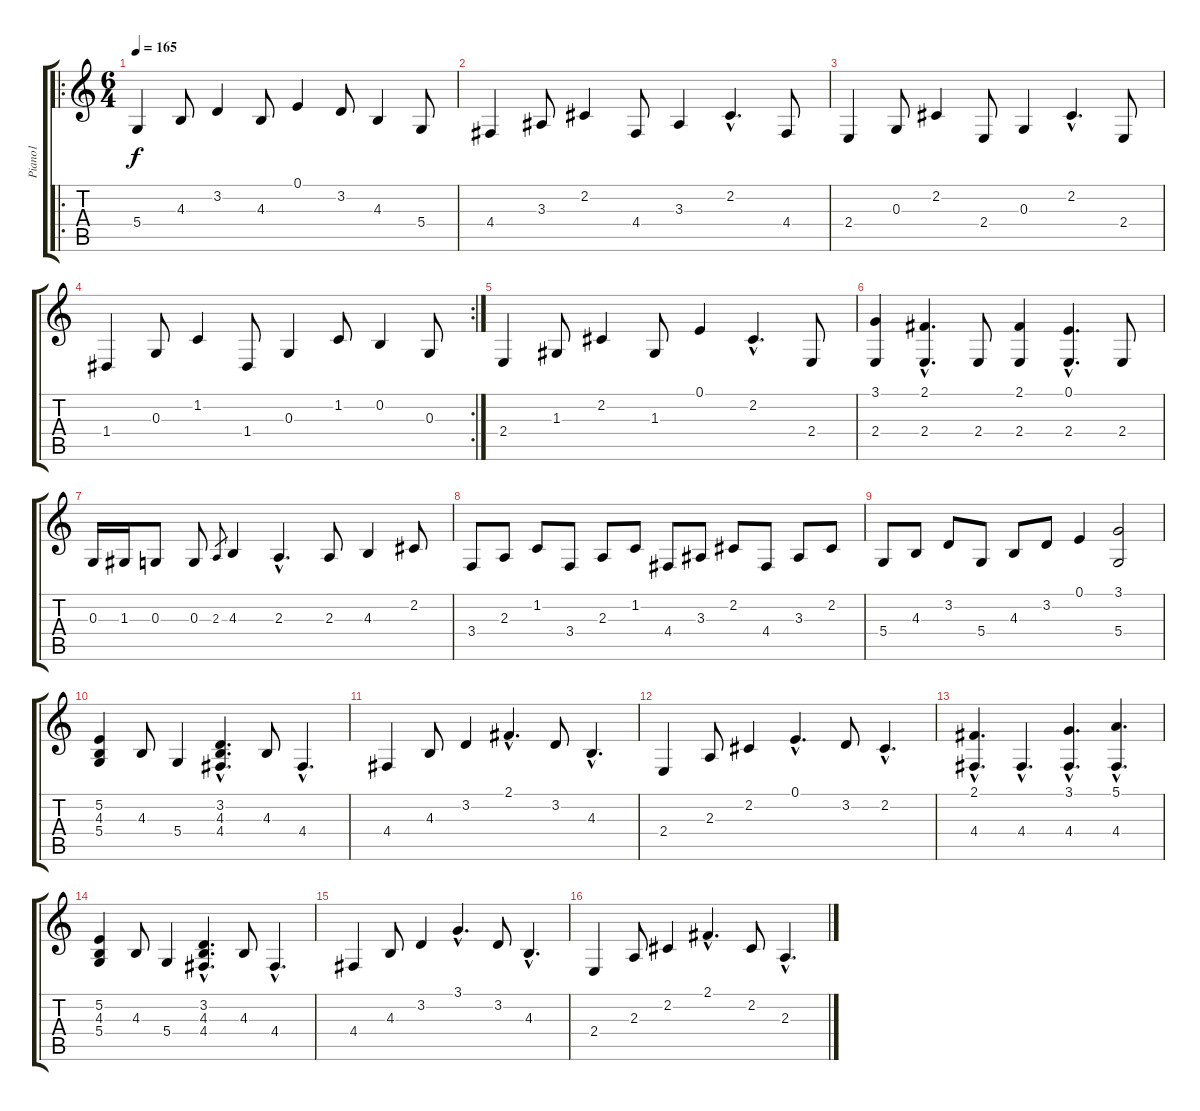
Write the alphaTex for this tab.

\track ("Piano1" "Piano1") {instrument acousticgrandpiano}
\staff {score tabs}
\tuning (E4 B3 G3 D3 A2 E2) {hide}
\ro
\ts (6 4)
\tempo 165
\clef g2
\ks c
5.4.4{dy f instrument acousticgrandpiano} 4.3.8 3.2.4 4.3.8 0.1.4 3.2.8 4.3.4 5.4.8 |
4.4.4 3.3.8 2.2.4 4.4.8 3.3.4 2.2{hac}.4{d} 4.4.8 |
2.4.4 0.3.8 2.2.4 2.4.8 0.3.4 2.2{hac}.4{d} 2.4.8 |
\rc 2
1.4.4 0.3.8 1.2.4 1.4.8 0.3.4 1.2.8 0.2.4 0.3.8 |
2.4.4 1.3.8 2.2.4 1.3.8 0.1.4 2.2{hac}.4{d} 2.4.8 |
(3.1 2.4).4 (2.1{hac} 2.4{hac}).4{d} 2.4.8 (2.1 2.4).4 (0.1{hac} 2.4{hac}).4{d} 2.4.8 |
0.3.16 1.3.16 0.3.8 0.3.8 2.3.8{gr} 4.3.4 2.3{hac}.4{d} 2.3.8 4.3.4 2.2.8 |
3.4.8 2.3.8 1.2.8 3.4.8 2.3.8 1.2.8 4.4.8 3.3.8 2.2.8 4.4.8 3.3.8 2.2.8 |
5.4.8 4.3.8 3.2.8 5.4.8 4.3.8 3.2.8 0.1.4 (3.1 5.4).2 |
(5.2 4.3 5.4).4 4.3.8 5.4.4 (3.2{hac} 4.3{hac} 4.4{hac}).4{d} 4.3.8 4.4{hac}.4{d} |
4.4.4 4.3.8 3.2.4 2.1{hac}.4{d} 3.2.8 4.3{hac}.4{d} |
2.4.4 2.3.8 2.2.4 0.1{hac}.4{d} 3.2.8 2.2{hac}.4{d} |
(2.1{hac} 4.4{hac}).4{d} 4.4{hac}.4{d} (3.1{hac} 4.4{hac}).4{d} (5.1{hac} 4.4{hac}).4{d} |
(5.2 4.3 5.4).4 4.3.8 5.4.4 (3.2{hac} 4.3{hac} 4.4{hac}).4{d} 4.3.8 4.4{hac}.4{d} |
4.4.4 4.3.8 3.2.4 3.1{hac}.4{d} 3.2.8 4.3{hac}.4{d} |
2.4.4 2.3.8 2.2.4 2.1{hac}.4{d} 2.2.8 2.3{hac}.4{d}
